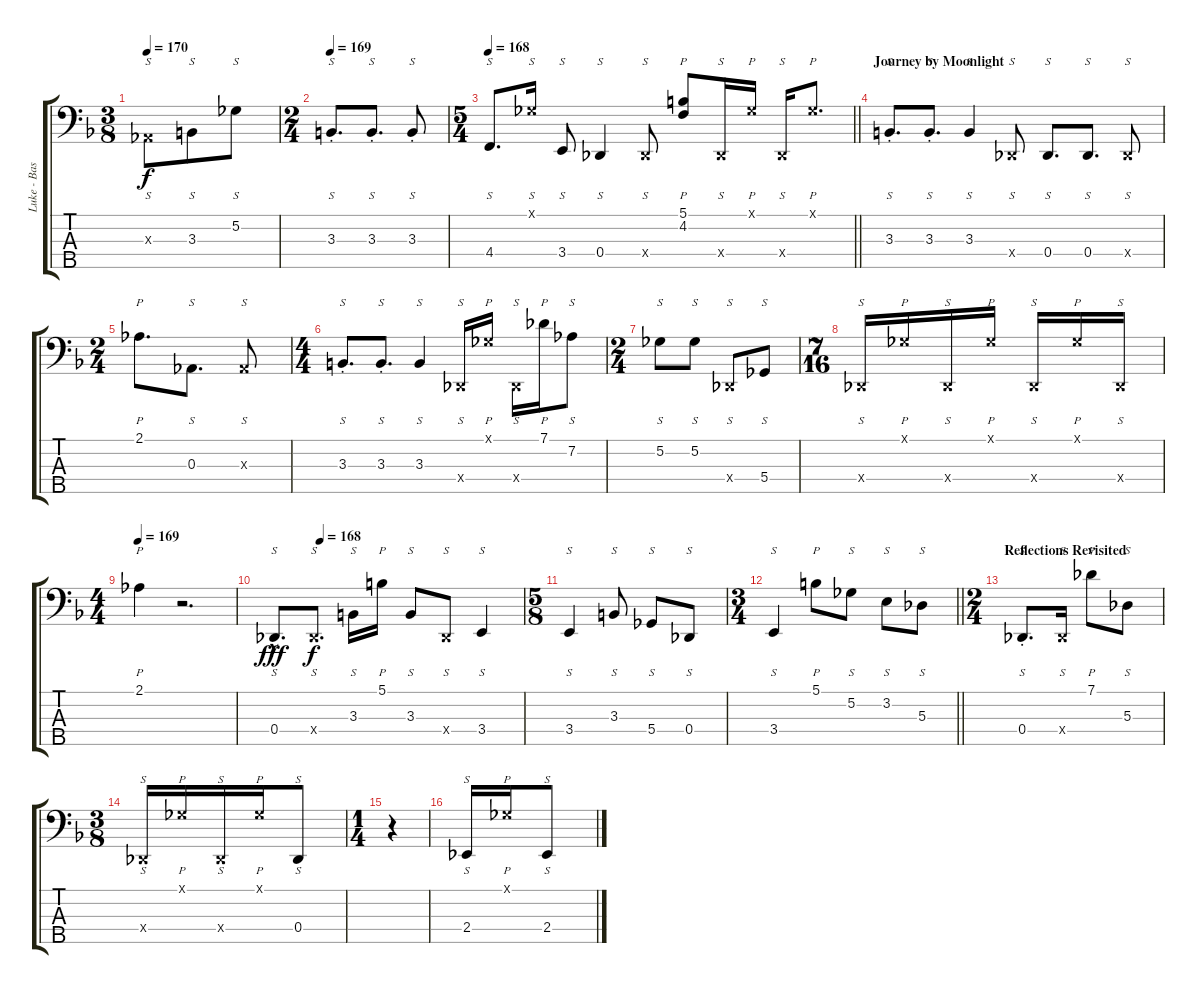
\track ("Luke - Bass King" "Luke - Bas") {instrument slapbass1}
\staff {score tabs}
\tuning (Gb2 Db2 Ab1 Db1 Bb0) {hide}
\ts (3 8)
\tempo 170
\clef f4
\ks dminor
0.3{x}.8{s dy f} 3.3.8{s} 5.2.8{s} |
\ts (2 4)
\tempo 169
3.3{st}.8{s d} 3.3{st}.8{s d} 3.3{st}.8{s} |
\ts (5 4)
\tempo 168
\barLineRight lightlight
4.4.8{s d} 0.1{x}.16{s} 3.4.8{s} 0.4.4{s} 0.4{x}.8{s} (5.1 4.2).8{p} 0.4{x}.16{s} 0.1{x}.16{p} 0.4{x}.16{s} 0.1{x}.8{p d} |
\section ("" "Journey by Moonlight")
3.3{st}.8{s d} 3.3{st}.8{s d} 3.3.4{s} 0.4{x}.8{s} 0.4.8{s d} 0.4.8{s d} 0.4{x}.8{s} |
\ts (2 4)
2.1.8{p d} 0.3.8{s d} 0.3{x}.8{s} |
\ts (4 4)
3.3{st}.8{s d} 3.3{st}.8{s d} 3.3.4{s} 0.4{x}.16{s} 0.1{x}.16{p} 0.4{x}.16{s} 7.1.16{p} 7.2.8{s} |
\ts (2 4)
5.2.8{s} 5.2.8{s} 0.4{x}.8{s} 5.4.8{s} |
\ts (7 16)
0.4{x}.16{s} 0.1{x}.16{p} 0.4{x}.16{s} 0.1{x}.16{p} 0.4{x}.16{s} 0.1{x}.16{p} 0.4{x}.16{s} |
\ts (4 4)
\tempo 169
2.1.4{p} r.2{d} |
\tempo (168 0.1875)
0.4{hac}.8{s d dy fff} 0.4{x}.8{s d dy f} 3.3.16{s} 5.1.16{p} 3.3.8{s} 0.4{x}.8{s} 3.4.4{s} |
\ts (5 8)
3.4.4{s} 3.3.8{s} 5.4.8{s} 0.4.8{s} |
\ts (3 4)
\barLineRight lightlight
3.4.4{s} 5.1.8{p} 5.2.8{s} 3.2.8{s} 5.3.8{s} |
\ts (2 4)
\section ("" "Reflections Revisited")
0.4{st}.8{s d} 0.4{x}.16{s} 7.1.8{p} 5.3.8{s} |
\ts (3 8)
0.4{x}.16{s} 0.1{x}.16{p} 0.4{x}.16{s} 0.1{x}.16{p} 0.4.8{s} |
\ts (1 4)
r.4 |
2.4.16{s} 0.1{x}.16{p} 2.4.8{s}
